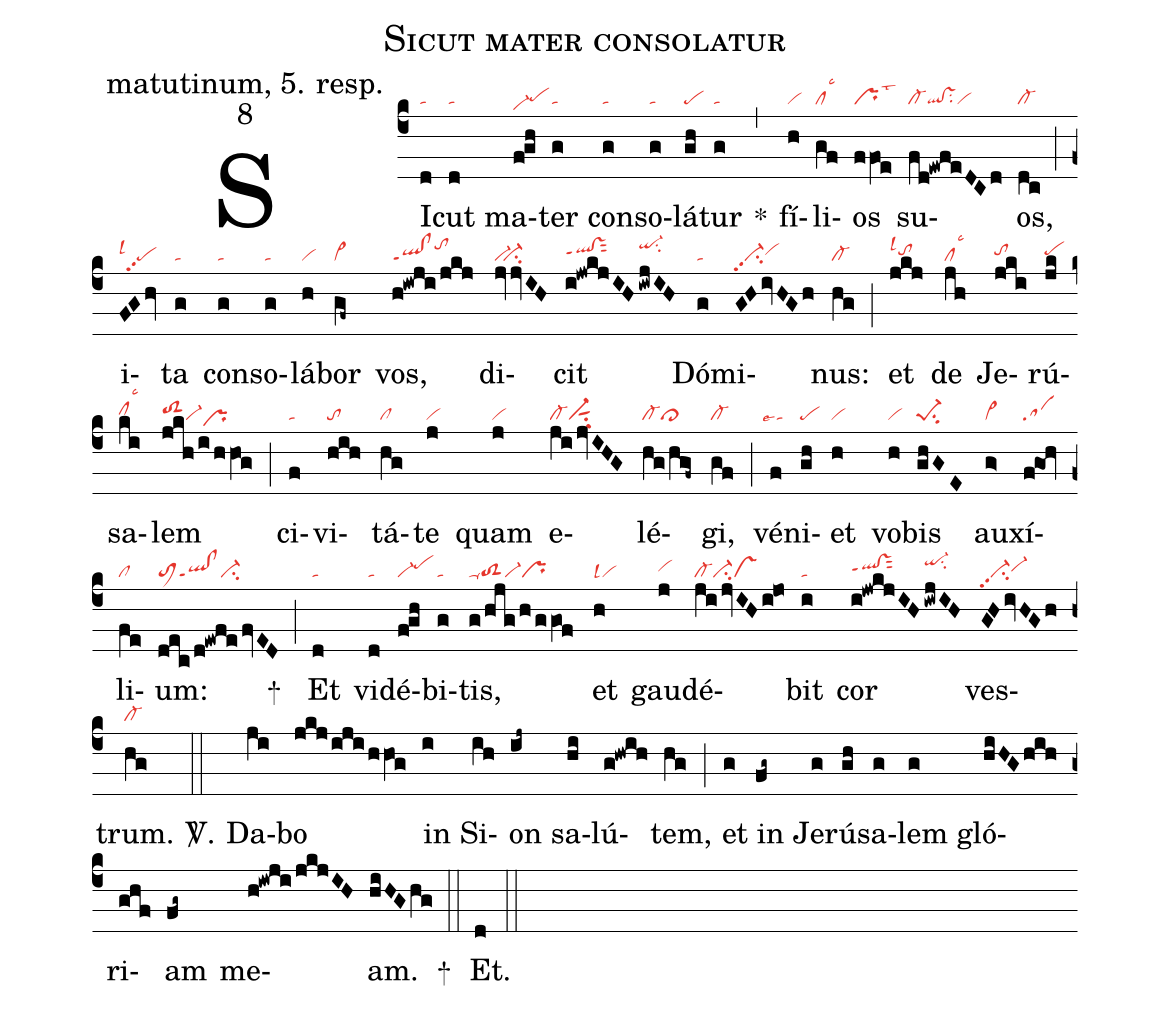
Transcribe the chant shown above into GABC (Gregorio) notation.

name: Sicut mater consolatur;
office-part: matutinum, 5. resp.;
mode: 8;
nabc-lines: 1;
%%
(c4)
SI(d|ta)cut(d|ta) ma(f!gh|vi-hdpehg)ter(g|ta) con(g|ta)so(g|ta)lá(gh|pe)tur(g|ta) *(,)
fí(h|vi)li(gf|cllsc3)os(ffOe|prlst3) su(fd!ewfeDCd|cl-ql!vssu2vi)os,(dc|cl-) (;)
i(FGhv|pepp2lsl1)ta(g|ta) con(g|ta)so(g|ta)lá(h|vi)bor(gf~|vi>) vos,(h!iwji/jkj|ql!clppt1tohj) di(jvjvIH|vi-``ci-)cit(i!jwkjIH|qlhh!vshhppt1sut2|iwjIH|qi-hjsu2) Dó(g|ta)mi(GHivHGh|vi-pp2su2vihh)nus:(hg|cl-) (;)
et(jkj|tohhlsl1) de(jh|cllsc3) Je(jki|tohh)rú(jk|pehh)sa(ki|clhhlsc3)lem(jkh/i/hhOg|toS2hhvi-prhd) (;)
ci(f|ta)vi(hih|to)tá(hg|cl)te(j|vi) quam(j|vi) e(jijvIHG|cl-vi-sut1su2)lé(hg/hgf~|cl-cl>)gi,(gf|cl-) (;)
vé(f|``talse4)ni(gh|pe)et(h|vi) vo(h|vi)bis(ghGE|pe-1su2) au(g>|vi>)xí(fgOh|sa)li(fe|cl)um:(dec/d!ewfefvED|toM1ql!clppt1ci-) +(;)
Et(d|ta) vi(d|ta)dé(f!gh|vi-pehi)bi(g|ta)tis,(g/hjg/h/ggOf|ta-toS2vi-pr) et(h|vilsl4) gau(j|vihh)dé(jijvIHi!jo|cl-ci-vs)bit(i|ta) cor(i!jwkjIH|qlhh!vshhppt1sut2|iwjIH|qi-hjsu2) ves(GHivHGh|vi-pp2su2vi-hh)trum.(hg|cl-) <sp>V/</sp>.(::)
Da(ji)bo(jkj/iji/hhOg) in(i) Si(ih)on(ij~) sa(hi)lú(g!hwih)tem,(hg) (;)
et(g) in(fg~) Je(g)rú(gh)sa(g)lem(g) gló(hiHGhih)ri(ghf)am(fg~) me(h!iwji/jkjIH)am.(hiHGhg) +(::)
Et.(d) (::)
